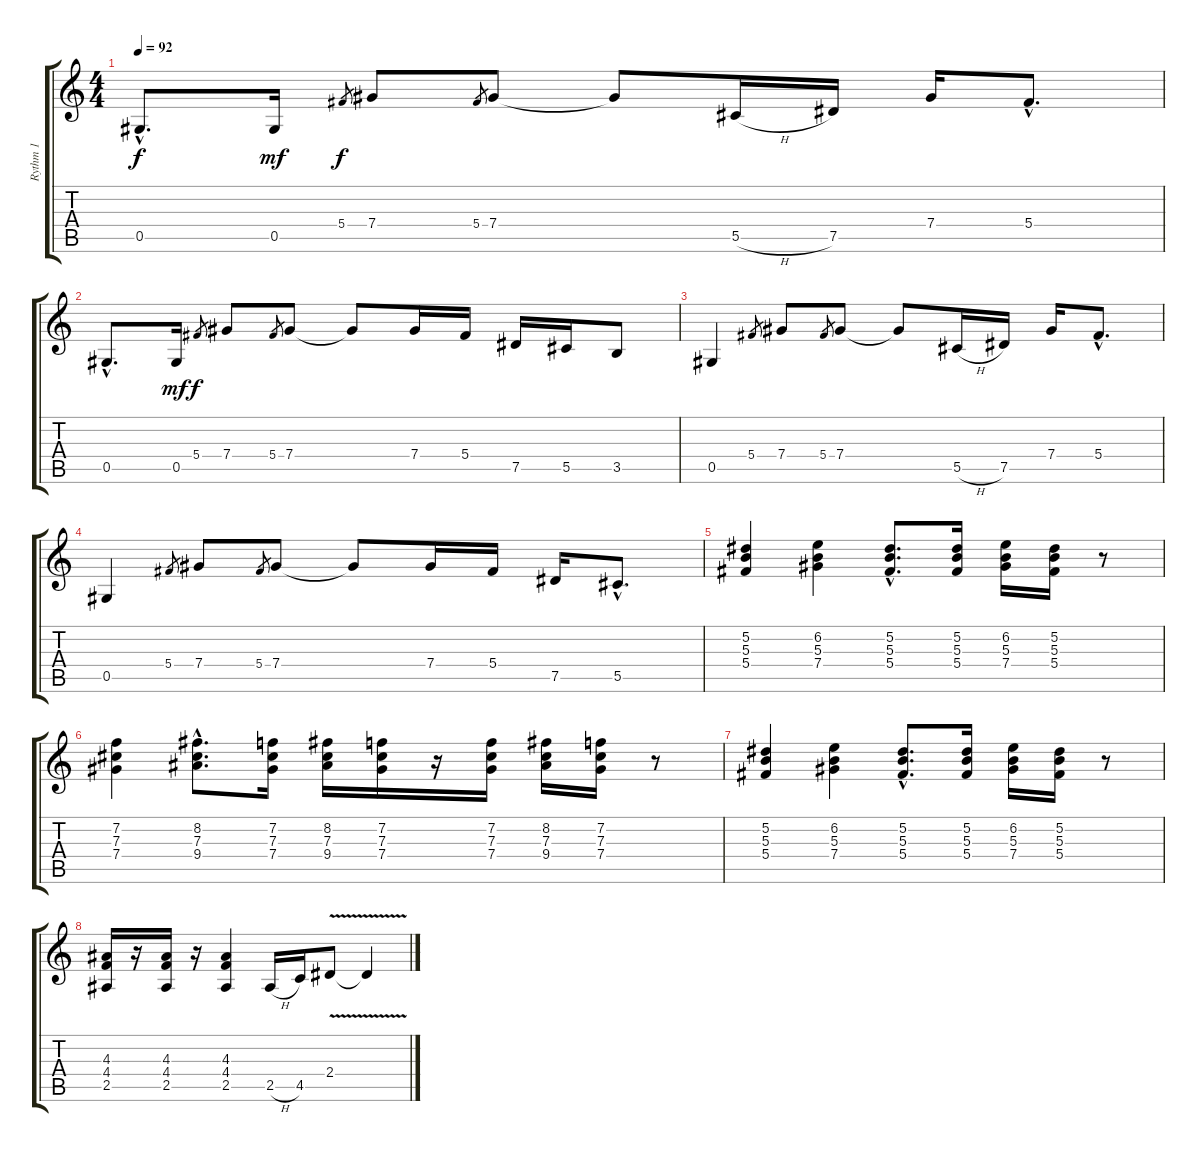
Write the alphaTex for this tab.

\track ("Rythm 1" "Rythm 1") {instrument overdrivenguitar}
\staff {score tabs}
\tuning (Eb4 Bb3 Gb3 Db3 Ab2 Eb2) {hide}
\ts (4 4)
\tempo 92
\clef g2
\ks c
0.5{hac}.8{d dy f} 0.5.16{dy mf} 5.4.8{gr dy f} 7.4.8 5.4.8{gr} 7.4.8 7.4{t}.8 5.5{h}.16 7.5.16 7.4.16 5.4{hac}.8{d} |
0.5{hac}.8{d} 0.5.16{dy mf} 5.4.8{gr dy f} 7.4.8 5.4.8{gr} 7.4.8 7.4{t}.8 7.4.16 5.4.16 7.5.16 5.5.16 3.5.8 |
0.5.4 5.4.8{gr} 7.4.8 5.4.8{gr} 7.4.8 7.4{t}.8 5.5{h}.16 7.5.16 7.4.16 5.4{hac}.8{d} |
0.5.4 5.4.8{gr} 7.4.8 5.4.8{gr} 7.4.8 7.4{t}.8 7.4.16 5.4.16 7.5.16 5.5{hac}.8{d} |
(5.2 5.3 5.4).4 (6.2 5.3 7.4).4 (5.2{hac} 5.3{hac} 5.4{hac}).8{d} (5.2 5.3 5.4).16 (6.2 5.3 7.4).16 (5.2 5.3 5.4).16 r.8 |
(7.2 7.3 7.4).4 (8.2{hac} 7.3{hac} 9.4{hac}).8{d} (7.2 7.3 7.4).16 (8.2 7.3 9.4).16 (7.2 7.3 7.4).16 r.16 (7.2 7.3 7.4).16 (8.2 7.3 9.4).16 (7.2 7.3 7.4).16 r.8 |
(5.2 5.3 5.4).4 (6.2 5.3 7.4).4 (5.2{hac} 5.3{hac} 5.4{hac}).8{d} (5.2 5.3 5.4).16 (6.2 5.3 7.4).16 (5.2 5.3 5.4).16 r.8 |
(4.3 4.4 2.5).16 r.16 (4.3 4.4 2.5).16 r.16 (4.3 4.4 2.5).4 2.5{h}.16 4.5.16 2.4{v}.8 2.4{t}.4
